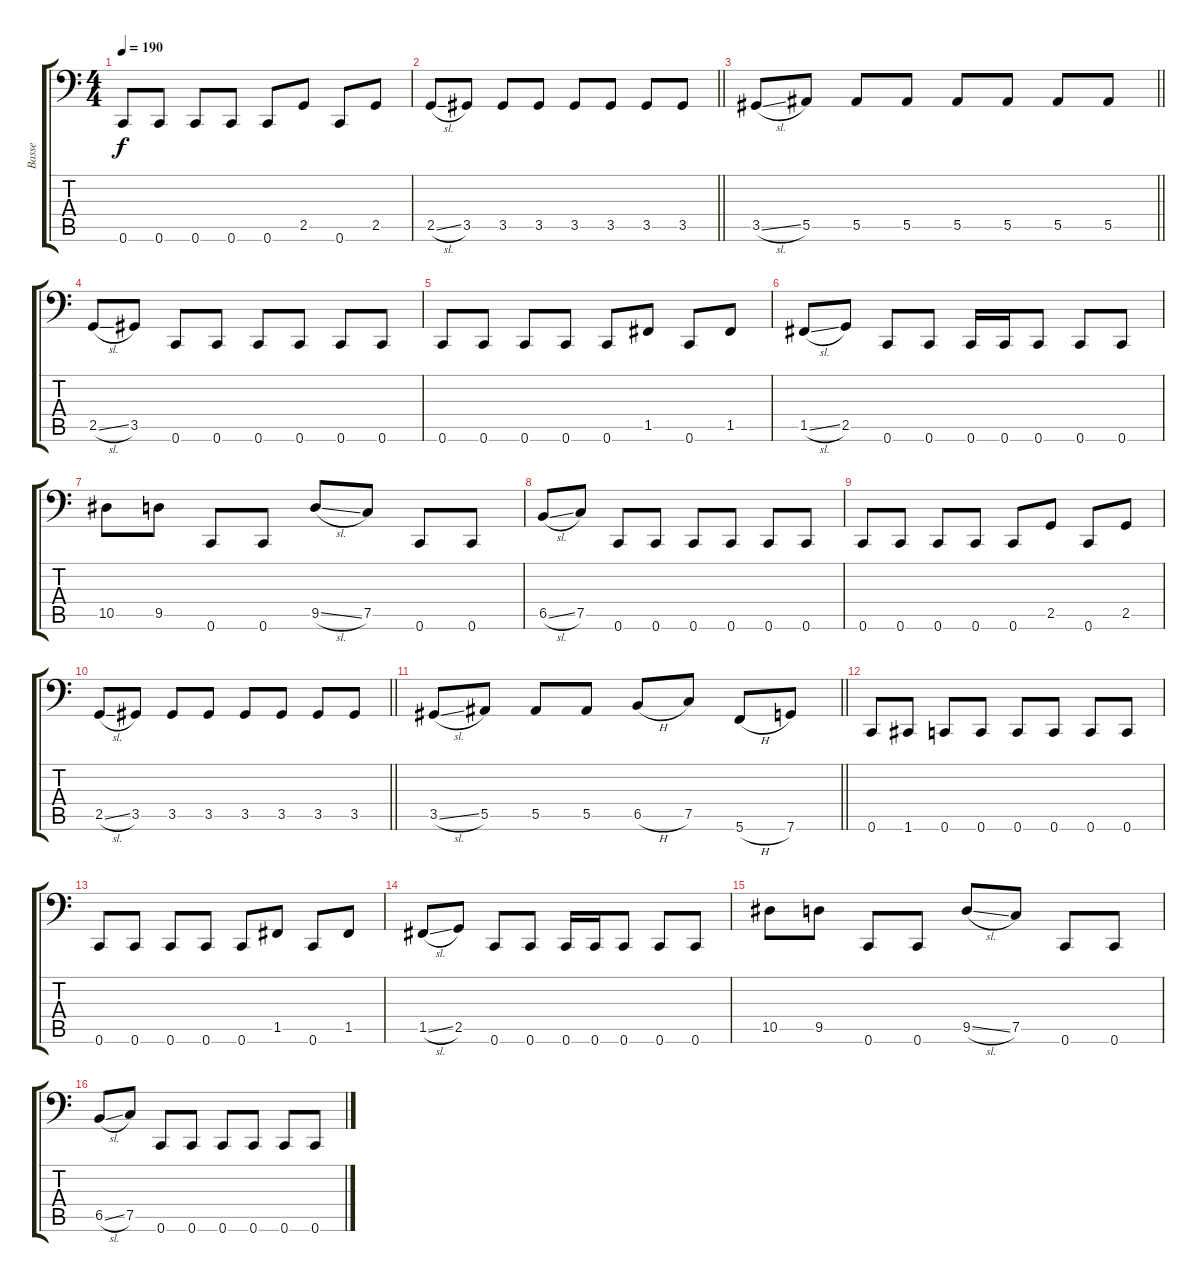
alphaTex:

\track ("Basse" "Basse") {instrument electricbasspick}
\staff {score tabs}
\tuning (C3 G2 Eb2 Bb1 F1 C1) {hide}
\ts (4 4)
\tempo 190
\clef f4
\ks c
0.6.8{dy f} 0.6.8 0.6.8 0.6.8 0.6.8 2.5.8 0.6.8 2.5.8 |
\barLineRight lightlight
2.5{sl}.8 3.5.8 3.5.8 3.5.8 3.5.8 3.5.8 3.5.8 3.5.8 |
\barLineRight lightlight
3.5{sl}.8 5.5.8 5.5.8 5.5.8 5.5.8 5.5.8 5.5.8 5.5.8 |
2.5{sl}.8 3.5.8 0.6.8 0.6.8 0.6.8 0.6.8 0.6.8 0.6.8 |
0.6.8 0.6.8 0.6.8 0.6.8 0.6.8 1.5.8 0.6.8 1.5.8 |
1.5{sl}.8 2.5.8 0.6.8 0.6.8 0.6.16 0.6.16 0.6.8 0.6.8 0.6.8 |
10.5.8 9.5.8 0.6.8 0.6.8 9.5{sl}.8 7.5.8 0.6.8 0.6.8 |
6.5{sl}.8 7.5.8 0.6.8 0.6.8 0.6.8 0.6.8 0.6.8 0.6.8 |
0.6.8 0.6.8 0.6.8 0.6.8 0.6.8 2.5.8 0.6.8 2.5.8 |
\barLineRight lightlight
2.5{sl}.8 3.5.8 3.5.8 3.5.8 3.5.8 3.5.8 3.5.8 3.5.8 |
\barLineRight lightlight
3.5{sl}.8 5.5.8 5.5.8 5.5.8 6.5{h}.8 7.5.8 5.6{h}.8 7.6.8 |
0.6.8 1.6.8 0.6.8 0.6.8 0.6.8 0.6.8 0.6.8 0.6.8 |
0.6.8 0.6.8 0.6.8 0.6.8 0.6.8 1.5.8 0.6.8 1.5.8 |
1.5{sl}.8 2.5.8 0.6.8 0.6.8 0.6.16 0.6.16 0.6.8 0.6.8 0.6.8 |
10.5.8 9.5.8 0.6.8 0.6.8 9.5{sl}.8 7.5.8 0.6.8 0.6.8 |
6.5{sl}.8 7.5.8 0.6.8 0.6.8 0.6.8 0.6.8 0.6.8 0.6.8
